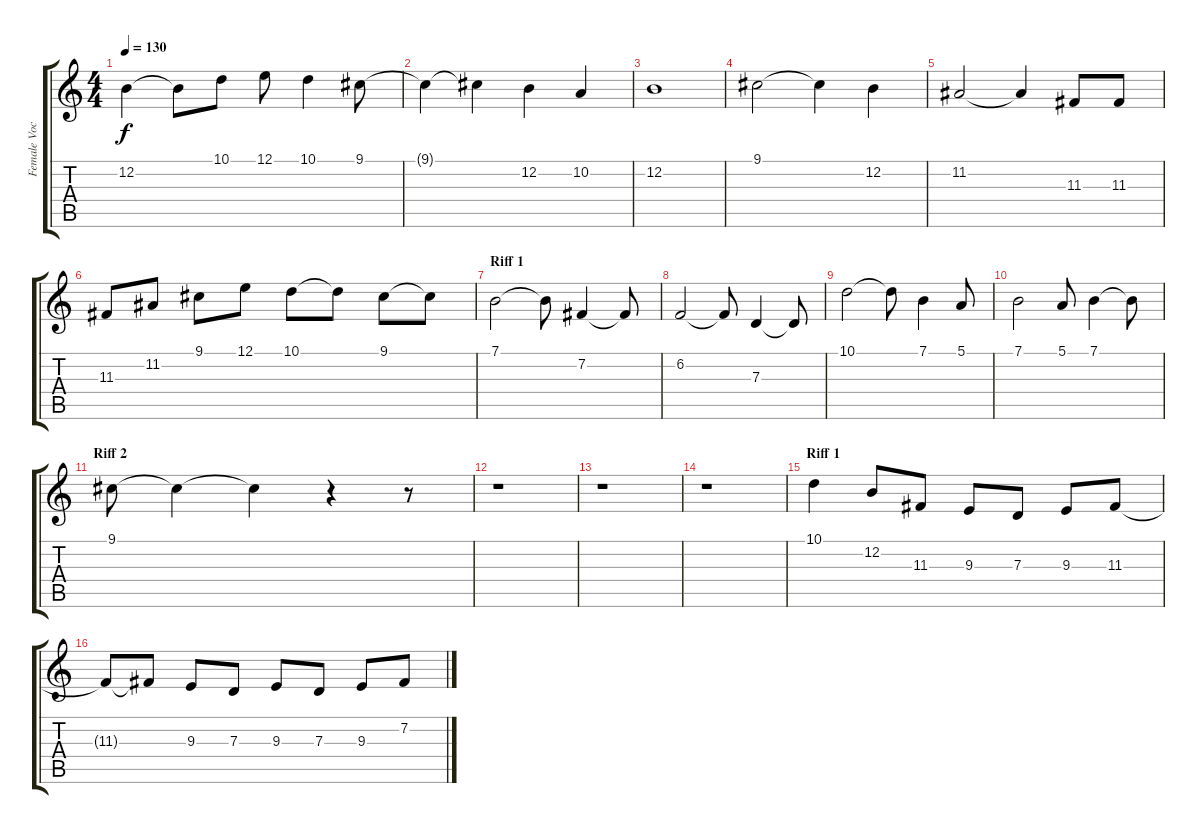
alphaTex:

\track ("Female Vocals" "Female Voc") {instrument lead6voice}
\staff {score tabs}
\tuning (E4 B3 G3 D3 A2 E2) {hide}
\ts (4 4)
\tempo 130
\clef g2
\ks c
12.2{t}.4{dy f} 12.2{t}.8 10.1.8 12.1.8 10.1.4 9.1.8 |
9.1{t}.4 9.1{t}.4 12.2.4 10.2.4 |
12.2.1 |
9.1.2 9.1{t}.4 12.2.4 |
11.2.2 11.2{t}.4 11.3.8 11.3.8 |
11.3.8 11.2.8 9.1.8 12.1.8 10.1.8 10.1{t}.8 9.1.8 9.1{t}.8 |
\section ("" "Riff 1")
7.1.2 7.1{t}.8 7.2.4 7.2{t}.8 |
6.2.2 6.2{t}.8 7.3.4 7.3{t}.8 |
10.1.2 10.1{t}.8 7.1.4 5.1.8 |
7.1.2 5.1.8 7.1.4 7.1{t}.8 |
\section ("" "Riff 2")
9.1.8 9.1{t}.4 9.1{t}.4 r.4 r.8 |
r.1 |
r.1 |
r.1 |
\section ("" "Riff 1")
10.1.4 12.2.8 11.3.8 9.3.8 7.3.8 9.3.8 11.3.8 |
11.3{t}.8 11.3{t}.8 9.3.8 7.3.8 9.3.8 7.3.8 9.3.8 7.2.8
